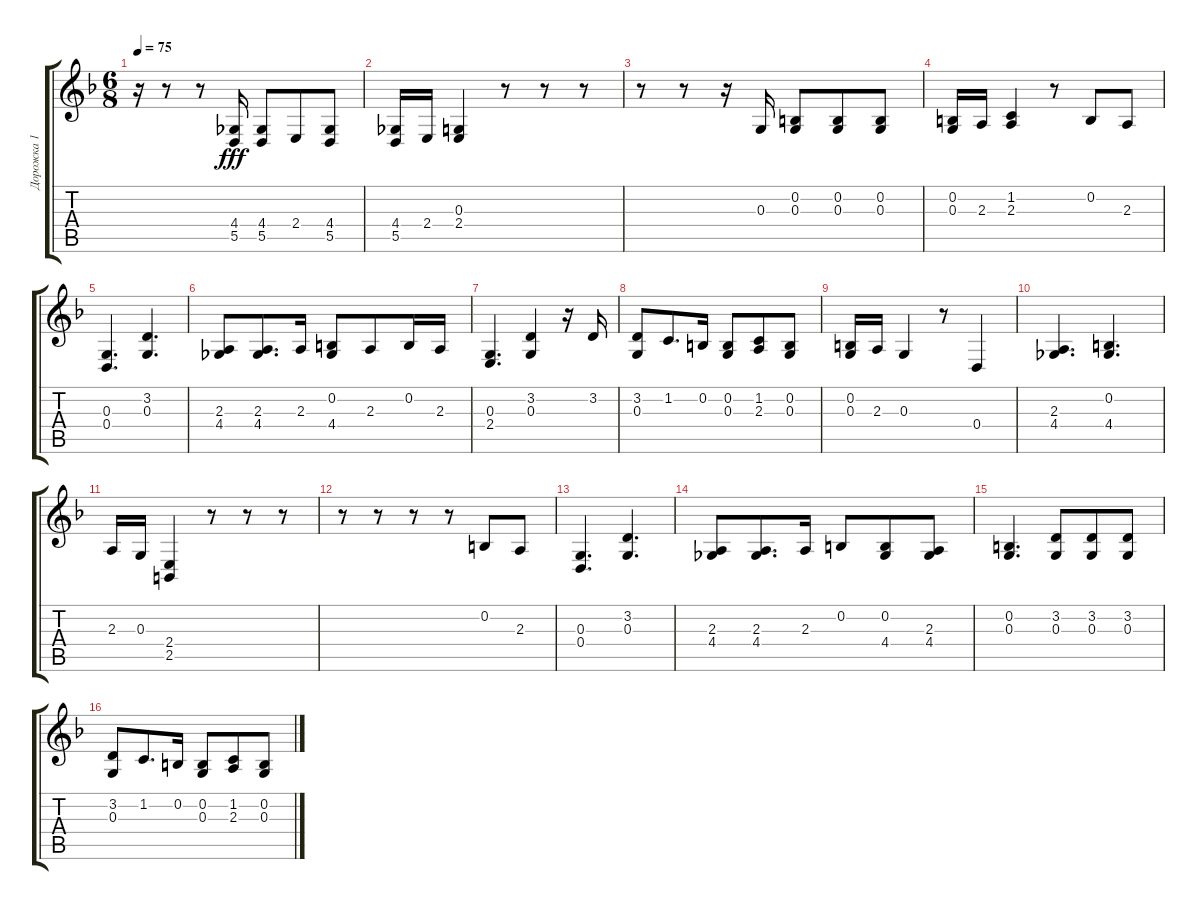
\track ("Дорожка 1" "Дорожка 1") {instrument oboe}
\staff {score tabs}
\tuning (E4 B3 G3 D3 A2 E2) {hide}
\ts (6 8)
\tempo 75
\clef g2
\ks f
r.16{dy fff} r.8 r.8 (4.4 5.5).16 (4.4 5.5).8 2.4.8 (4.4 5.5).8 |
(4.4 5.5).16 2.4.16 (0.3 2.4).4 r.8 r.8 r.8 |
r.8 r.8 r.16 0.3.16 (0.2 0.3).8 (0.2 0.3).8 (0.2 0.3).8 |
(0.2 0.3).16 2.3.16 (1.2 2.3).4 r.8 0.2.8 2.3.8 |
(0.3 0.4).4{d} (3.2 0.3).4{d} |
(2.3 4.4).8 (2.3 4.4).8{d} 2.3.16 (0.2 4.4).8 2.3.8 0.2.16 2.3.16 |
(0.3 2.4).4{d} (3.2 0.3).4 r.16 3.2.16 |
(3.2 0.3).8 1.2.8{d} 0.2.16 (0.2 0.3).8 (1.2 2.3).8 (0.2 0.3).8 |
(0.2 0.3).16 2.3.16 0.3.4 r.8 0.4.4 |
(2.3 4.4).4{d} (0.2 4.4).4{d} |
2.3.16 0.3.16 (2.4 2.5).4 r.8 r.8 r.8 |
r.8 r.8 r.8 r.8 0.2.8 2.3.8 |
(0.3 0.4).4{d} (3.2 0.3).4{d} |
(2.3 4.4).8 (2.3 4.4).8{d} 2.3.16 0.2.8 (0.2 4.4).8 (2.3 4.4).8 |
(0.2 0.3).4{d} (3.2 0.3).8 (3.2 0.3).8 (3.2 0.3).8 |
(3.2 0.3).8 1.2.8{d} 0.2.16 (0.2 0.3).8 (1.2 2.3).8 (0.2 0.3).8
